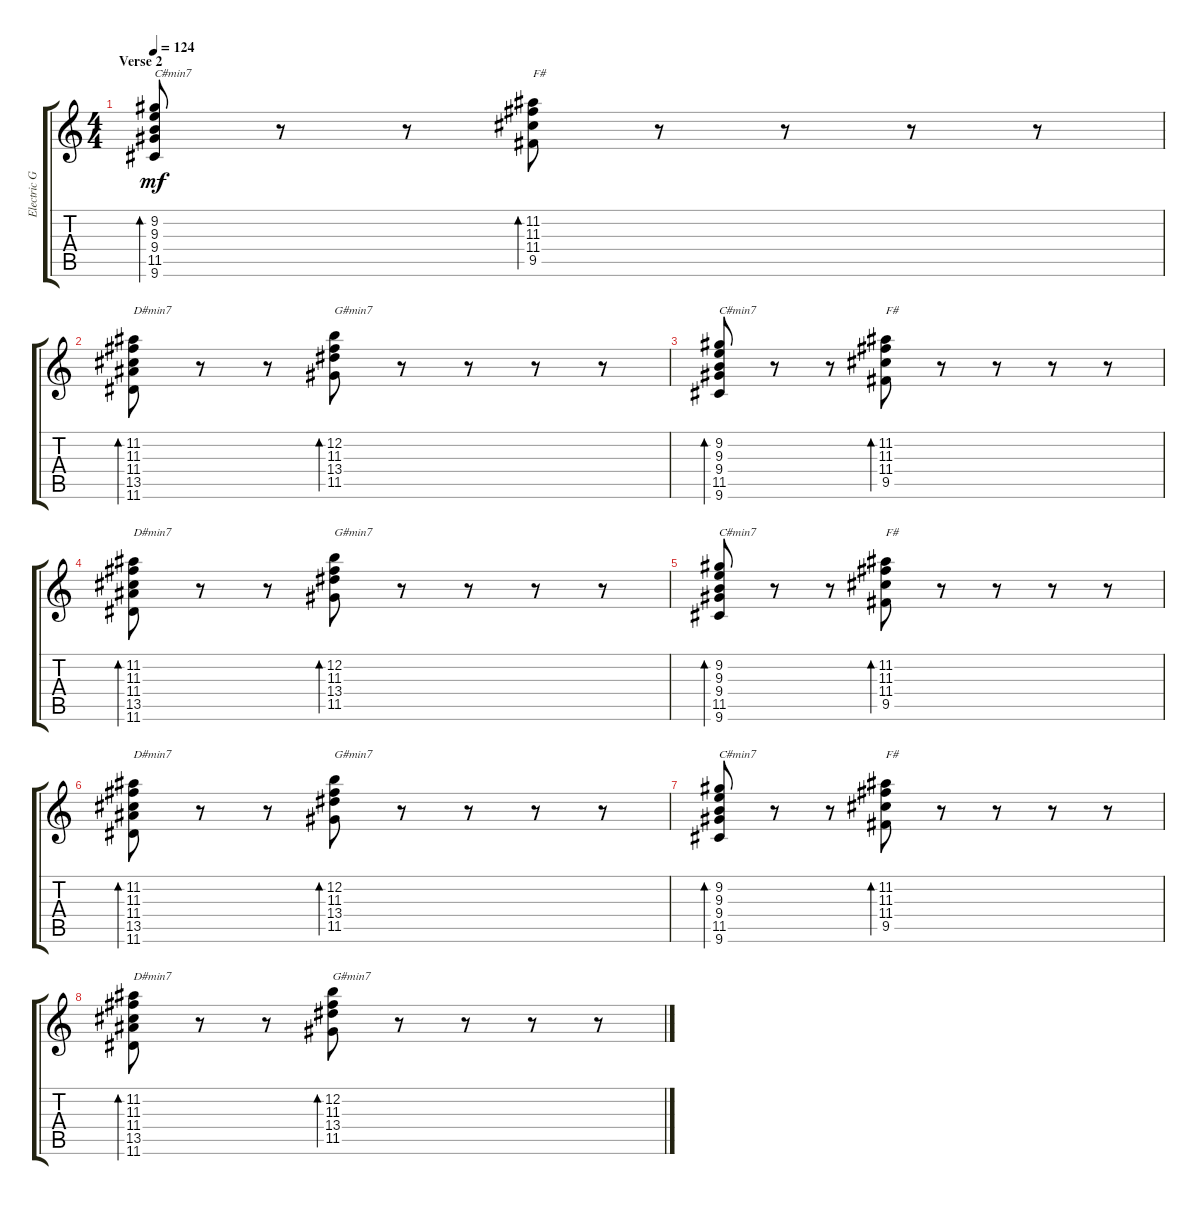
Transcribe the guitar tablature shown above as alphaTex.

\track ("Electric Guitar" "Electric G") {instrument electricguitarclean}
\staff {score tabs}
\tuning (E4 B3 G3 D3 A2 E2) {hide}
\ts (4 4)
\section ("" "Verse 2")
\tempo 124
\clef g2
\ks c
(9.2 9.3 9.4 11.5 9.6).8{bd 30 txt "C#min7" dy mf} r.8 r.8 (11.2 11.3 11.4 9.5).8{bd 30 txt "F#"} r.8 r.8 r.8 r.8 |
(11.2 11.3 11.4 13.5 11.6).8{bd 30 txt "D#min7"} r.8 r.8 (12.2 11.3 13.4 11.5).8{bd 30 txt "G#min7"} r.8 r.8 r.8 r.8 |
(9.2 9.3 9.4 11.5 9.6).8{bd 30 txt "C#min7"} r.8 r.8 (11.2 11.3 11.4 9.5).8{bd 30 txt "F#"} r.8 r.8 r.8 r.8 |
(11.2 11.3 11.4 13.5 11.6).8{bd 30 txt "D#min7"} r.8 r.8 (12.2 11.3 13.4 11.5).8{bd 30 txt "G#min7"} r.8 r.8 r.8 r.8 |
(9.2 9.3 9.4 11.5 9.6).8{bd 30 txt "C#min7"} r.8 r.8 (11.2 11.3 11.4 9.5).8{bd 30 txt "F#"} r.8 r.8 r.8 r.8 |
(11.2 11.3 11.4 13.5 11.6).8{bd 30 txt "D#min7"} r.8 r.8 (12.2 11.3 13.4 11.5).8{bd 30 txt "G#min7"} r.8 r.8 r.8 r.8 |
(9.2 9.3 9.4 11.5 9.6).8{bd 30 txt "C#min7"} r.8 r.8 (11.2 11.3 11.4 9.5).8{bd 30 txt "F#"} r.8 r.8 r.8 r.8 |
(11.2 11.3 11.4 13.5 11.6).8{bd 30 txt "D#min7"} r.8 r.8 (12.2 11.3 13.4 11.5).8{bd 30 txt "G#min7"} r.8 r.8 r.8 r.8
